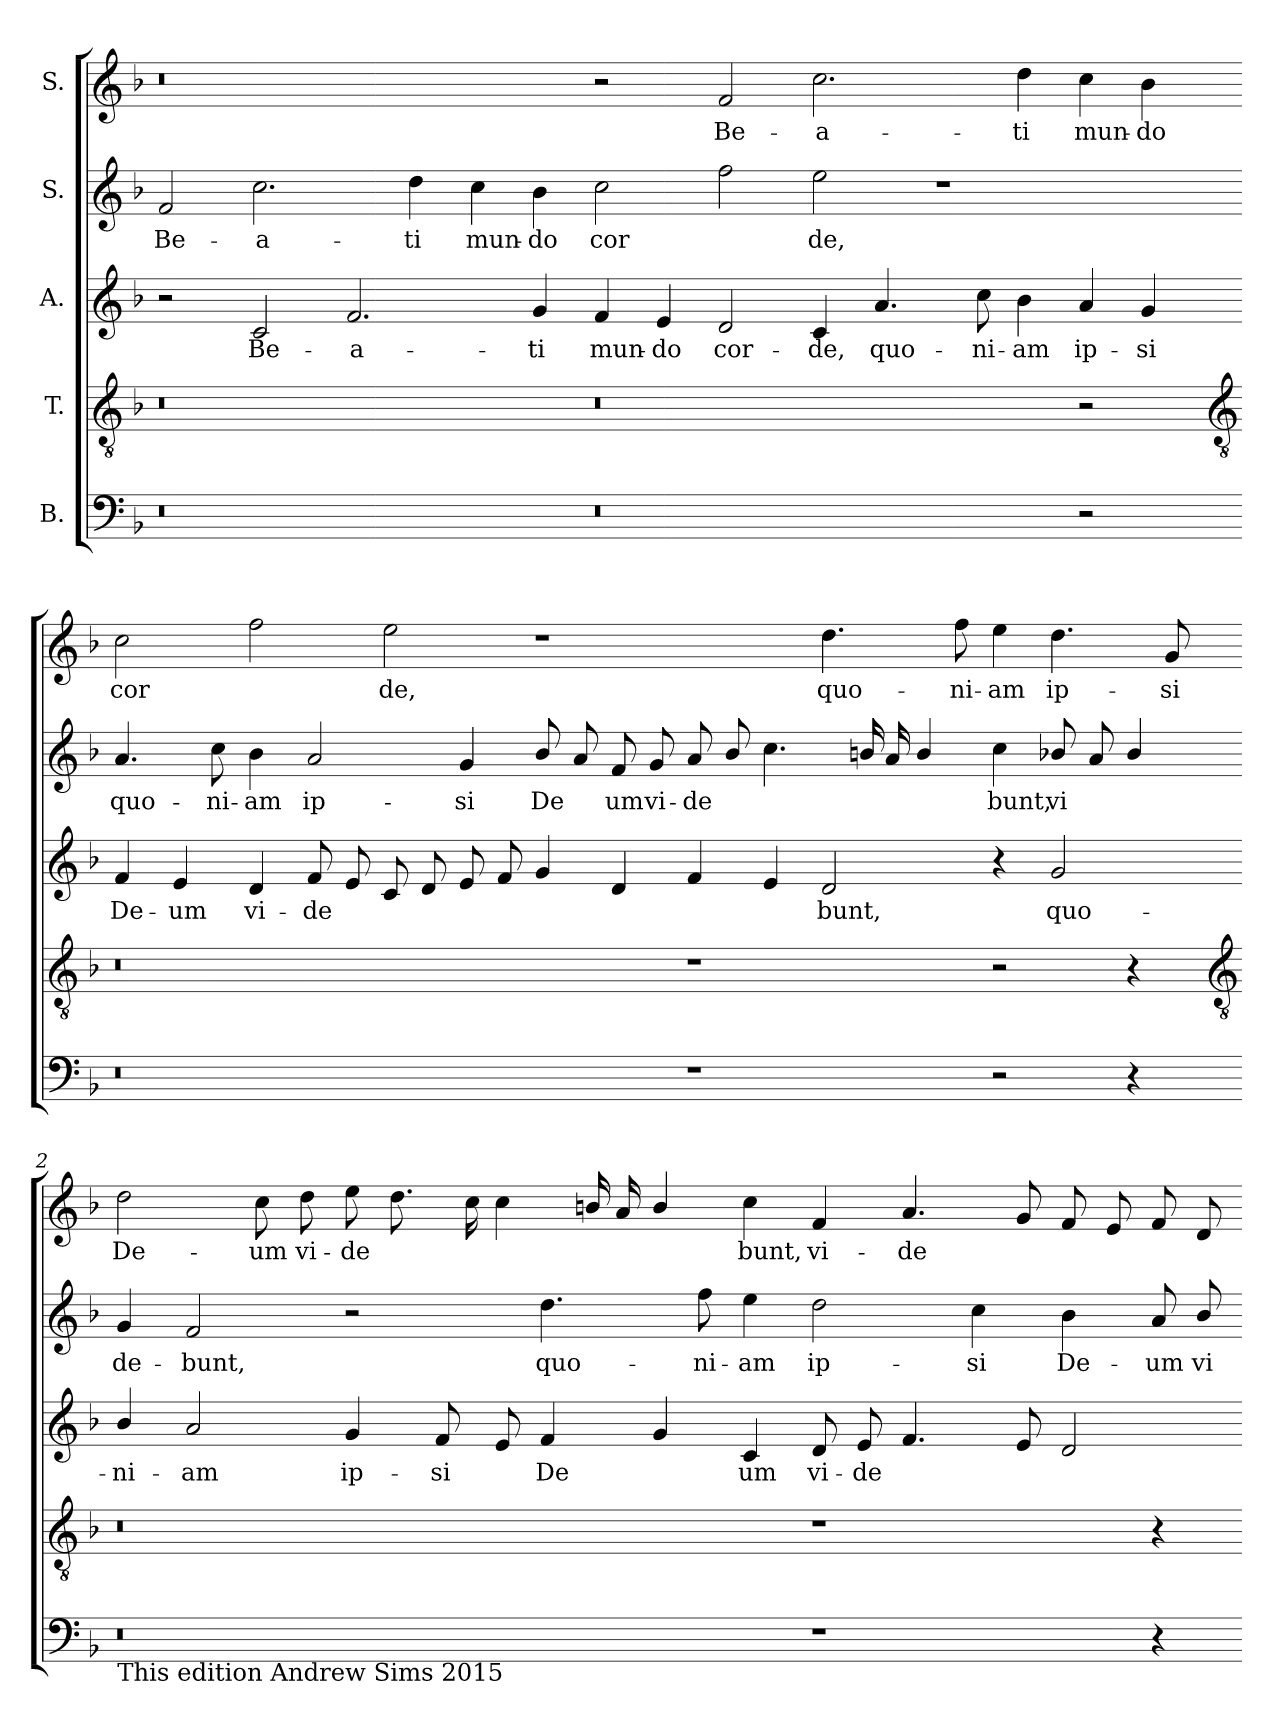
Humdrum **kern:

**kern	**kern	**kern	**text	**kern	**text	**kern	**text
*part5	*part4	*part3	*part3	*part2	*part2	*part1	*part1
*staff5	*staff4	*staff3	*staff3	*staff2	*staff2	*staff1	*staff1
*I"B.	*I"T.	*I"A.	*	*I"S.	*	*I"S.	*
*clefF4	*clefGv2	*clefG2	*	*clefG2	*	*clefG2	*
*k[b-]	*k[b-]	*k[b-]	*	*k[b-]	*	*k[b-]	*
*F:	*F:	*F:	*	*F:	*	*F:	*
=	=	=	=	=	=	=	=
!	!	!	!	!	!LO:LY:b	!	!
0r	0r	2r	.	2f	Be-	0r	.
!	!	!	!LO:LY:b	!	!LO:LY:b	!	!
.	.	2c	Be-	2.cc	-a-	.	.
!	!	!	!LO:LY:b	!	!	!	!
.	.	2.f	-a-	.	.	.	.
!	!	!	!	!	!LO:LY:b	!	!
.	.	.	.	4dd	-ti	.	.
!	!	!	!	!	!LO:LY:b	!	!
.	.	.	.	4cc	mun-	.	.
!	!	!	!LO:LY:b	!	!LO:LY:b	!	!
.	.	4g	-ti	4b-	-do	.	.
!	!	!	!LO:LY:b	!	!LO:LY:b	!	!
0r	0r	4f	mun-	2cc	cor	2r	.
!	!	!	!LO:LY:b	!	!	!	!
.	.	4e	-do	.	.	.	.
!	!	!	!LO:LY:b	!	!	!	!LO:LY:b
.	.	2d	cor-	2ff	.	2f	Be-
!	!	!	!LO:LY:b	!	!LO:LY:b	!	!LO:LY:b
.	.	4c	-de,	2ee	de,	2.cc	-a-
!	!	!	!LO:LY:b	!	!	!	!
.	.	4.a	quo-	.	.	.	.
.	.	.	.	1r	.	.	.
!	!	!	!LO:LY:b	!	!	!	!
.	.	8cc	-ni-	.	.	.	.
!	!	!	!LO:LY:b	!	!	!	!LO:LY:b
.	.	4b-	-am	.	.	4dd	-ti
!	!	!	!LO:LY:b	!	!	!	!LO:LY:b
2r	2r	4a	ip-	.	.	4cc	mun-
!	!	!	!LO:LY:b	!	!	!	!LO:LY:b
.	.	4g	-si	.	.	4b-	-do
!!LO:LB:g=z
=1-	=1-	=1-	=1-	=1-	=1-	=1-	=1-
*	*clefGv2	*	*	*	*	*	*
!	!	!	!LO:LY:b	!	!LO:LY:b	!	!LO:LY:b
0r	0r	4f	De-	4.a	quo-	2cc	cor
!	!	!	!LO:LY:b	!	!	!	!
.	.	4e	-um	.	.	.	.
!	!	!	!	!	!LO:LY:b	!	!
.	.	.	.	8cc	-ni-	.	.
!	!	!	!LO:LY:b	!	!LO:LY:b	!	!
.	.	4d	vi-	4b-	-am	2ff	.
!	!	!	!LO:LY:b	!	!LO:LY:b	!	!
.	.	8f	-de	2a	ip-	.	.
.	.	8e	.	.	.	.	.
!	!	!	!	!	!	!	!LO:LY:b
.	.	8c	.	.	.	2ee	de,
.	.	8d	.	.	.	.	.
!	!	!	!	!	!LO:LY:b	!	!
.	.	8e	.	4g	-si	.	.
.	.	8f	.	.	.	.	.
!	!	!	!	!	!LO:LY:b	!	!
.	.	4g	.	8b-/	De	1r	.
.	.	.	.	8a	.	.	.
!	!	!	!	!	!LO:LY:b	!	!
.	.	4d	.	8f	um	.	.
!	!	!	!	!	!LO:LY:b	!	!
.	.	.	.	8g	vi-	.	.
!	!	!	!	!	!LO:LY:b	!	!
1r	1r	4f	.	8a	-de	.	.
.	.	.	.	8b-/	.	.	.
.	.	4e	.	4.cc	.	.	.
!	!	!	!LO:LY:b	!	!	!	!LO:LY:b
.	.	2d	bunt,	.	.	4.dd	quo-
.	.	.	.	16bn/	.	.	.
.	.	.	.	16a	.	.	.
.	.	.	.	4b/	.	.	.
!	!	!	!	!	!	!	!LO:LY:b
.	.	.	.	.	.	8ff	-ni-
!	!	!	!	!	!LO:LY:b	!	!LO:LY:b
2r	2r	4r	.	4cc	bunt,	4ee	-am
!	!	!	!LO:LY:b	!	!LO:LY:b	!	!LO:LY:b
.	.	2g	quo-	8b-X/	vi	4.dd	ip-
.	.	.	.	8a/	.	.	.
4r	4r	.	.	4b-/	.	.	.
!	!	!	!	!	!	!	!LO:LY:b
.	.	.	.	.	.	8g	-si
!!LO:LB:g=z
=2-	=2-	=2-	=2-	=2-	=2-	=2-	=2-
*	*clefGv2	*	*	*	*	*	*
!LO:TX:b:t=This edition  Andrew Sims 2015	!	!	!	!	!	!	!
!	!	!	!LO:LY:b	!	!LO:LY:b	!	!LO:LY:b
0r	0r	4b-/	-ni-	4g	de-	2dd	De-
!	!	!	!LO:LY:b	!	!LO:LY:b	!	!
.	.	2a	-am	2f	-bunt,	.	.
!	!	!	!	!	!	!	!LO:LY:b
.	.	.	.	.	.	8cc	-um
!	!	!	!	!	!	!	!LO:LY:b
.	.	.	.	.	.	8dd	vi-
!	!	!	!LO:LY:b	!	!	!	!LO:LY:b
.	.	4g	ip-	2r	.	8ee	-de
.	.	.	.	.	.	8.dd	.
!	!	!	!LO:LY:b	!	!	!	!
.	.	8f	-si	.	.	.	.
.	.	.	.	.	.	16cc	.
.	.	8e	.	.	.	4cc	.
!	!	!	!LO:LY:b	!	!LO:LY:b	!	!
.	.	4f	De	4.dd	quo-	.	.
.	.	.	.	.	.	16bn/	.
.	.	.	.	.	.	16a/	.
.	.	4g	.	.	.	4b/	.
!	!	!	!	!	!LO:LY:b	!	!
.	.	.	.	8ff	-ni-	.	.
!	!	!	!LO:LY:b	!	!LO:LY:b	!	!LO:LY:b
.	.	4c	um	4ee	-am	4cc	bunt,
!	!	!	!LO:LY:b	!	!LO:LY:b	!	!LO:LY:b
1r	1r	8d	vi-	2dd	ip-	4f	vi-
!	!	!	!LO:LY:b	!	!	!	!
.	.	8e	-de	.	.	.	.
!	!	!	!	!	!	!	!LO:LY:b
.	.	4.f	.	.	.	4.a	-de
!	!	!	!	!	!LO:LY:b	!	!
.	.	.	.	4cc	-si	.	.
.	.	8e	.	.	.	8g	.
!	!	!	!	!	!LO:LY:b	!	!
.	.	2d	.	4b-	De-	8f	.
.	.	.	.	.	.	8e	.
!	!	!	!	!	!LO:LY:b	!	!
4r	4r	.	.	8a	-um	8f	.
!	!	!	!	!	!LO:LY:b	!	!
.	.	.	.	8b-/	vi-	8d	.
=-	=-	=-	=-	=-	=-	=-	=-
*-	*-	*-	*-	*-	*-	*-	*-
